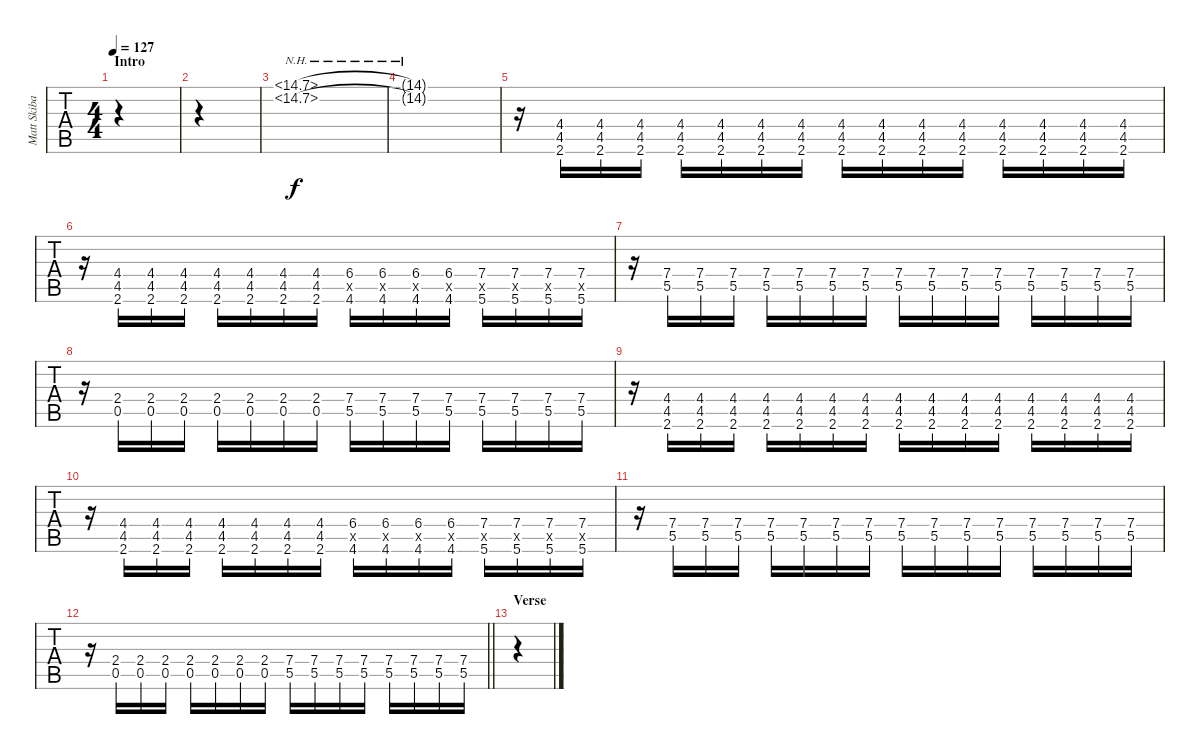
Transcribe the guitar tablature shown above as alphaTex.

\track ("Matt Skiba - Guitar Two" "Matt Skiba") {instrument distortionguitar}
\staff {tabs}
\tuning (E4 B3 G3 D3 A2 E2) {hide}
\ts (4 4)
\section ("" "Intro")
\tempo 127
\clef g2
\ks a
|
|
(14.1{nh} 14.2{nh}).1{volume 4} |
(14.1{nh t} 14.2{nh t}).1{dy f} |
r.16{volume 7} (4.4 4.5 2.6).16 (4.4 4.5 2.6).16 (4.4 4.5 2.6).16 (4.4 4.5 2.6).16 (4.4 4.5 2.6).16 (4.4 4.5 2.6).16 (4.4 4.5 2.6).16 (4.4 4.5 2.6).16 (4.4 4.5 2.6).16 (4.4 4.5 2.6).16 (4.4 4.5 2.6).16 (4.4 4.5 2.6).16 (4.4 4.5 2.6).16 (4.4 4.5 2.6).16 (4.4 4.5 2.6).16 |
r.16 (4.4 4.5 2.6).16 (4.4 4.5 2.6).16 (4.4 4.5 2.6).16 (4.4 4.5 2.6).16 (4.4 4.5 2.6).16 (4.4 4.5 2.6).16 (4.4 4.5 2.6).16 (6.4 4.5{x} 4.6).16 (6.4 4.5{x} 4.6).16 (6.4 4.5{x} 4.6).16 (6.4 4.5{x} 4.6).16 (7.4 5.5{x} 5.6).16 (7.4 5.5{x} 5.6).16 (7.4 5.5{x} 5.6).16 (7.4 5.5{x} 5.6).16 |
r.16 (7.4 5.5).16 (7.4 5.5).16 (7.4 5.5).16 (7.4 5.5).16 (7.4 5.5).16 (7.4 5.5).16 (7.4 5.5).16 (7.4 5.5).16 (7.4 5.5).16 (7.4 5.5).16 (7.4 5.5).16 (7.4 5.5).16 (7.4 5.5).16 (7.4 5.5).16 (7.4 5.5).16 |
r.16 (2.4 0.5).16 (2.4 0.5).16 (2.4 0.5).16 (2.4 0.5).16 (2.4 0.5).16 (2.4 0.5).16 (2.4 0.5).16 (7.4 5.5).16 (7.4 5.5).16 (7.4 5.5).16 (7.4 5.5).16 (7.4 5.5).16 (7.4 5.5).16 (7.4 5.5).16 (7.4 5.5).16 |
r.16{volume 7} (4.4 4.5 2.6).16 (4.4 4.5 2.6).16 (4.4 4.5 2.6).16 (4.4 4.5 2.6).16 (4.4 4.5 2.6).16 (4.4 4.5 2.6).16 (4.4 4.5 2.6).16 (4.4 4.5 2.6).16 (4.4 4.5 2.6).16 (4.4 4.5 2.6).16 (4.4 4.5 2.6).16 (4.4 4.5 2.6).16 (4.4 4.5 2.6).16 (4.4 4.5 2.6).16 (4.4 4.5 2.6).16 |
r.16 (4.4 4.5 2.6).16 (4.4 4.5 2.6).16 (4.4 4.5 2.6).16 (4.4 4.5 2.6).16 (4.4 4.5 2.6).16 (4.4 4.5 2.6).16 (4.4 4.5 2.6).16 (6.4 4.5{x} 4.6).16 (6.4 4.5{x} 4.6).16 (6.4 4.5{x} 4.6).16 (6.4 4.5{x} 4.6).16 (7.4 5.5{x} 5.6).16 (7.4 5.5{x} 5.6).16 (7.4 5.5{x} 5.6).16 (7.4 5.5{x} 5.6).16 |
r.16 (7.4 5.5).16 (7.4 5.5).16 (7.4 5.5).16 (7.4 5.5).16 (7.4 5.5).16 (7.4 5.5).16 (7.4 5.5).16 (7.4 5.5).16 (7.4 5.5).16 (7.4 5.5).16 (7.4 5.5).16 (7.4 5.5).16 (7.4 5.5).16 (7.4 5.5).16 (7.4 5.5).16 |
\barLineRight lightlight
r.16 (2.4 0.5).16 (2.4 0.5).16 (2.4 0.5).16 (2.4 0.5).16 (2.4 0.5).16 (2.4 0.5).16 (2.4 0.5).16 (7.4 5.5).16 (7.4 5.5).16 (7.4 5.5).16 (7.4 5.5).16 (7.4 5.5).16 (7.4 5.5).16 (7.4 5.5).16 (7.4 5.5).16 |
\section ("" "Verse")
